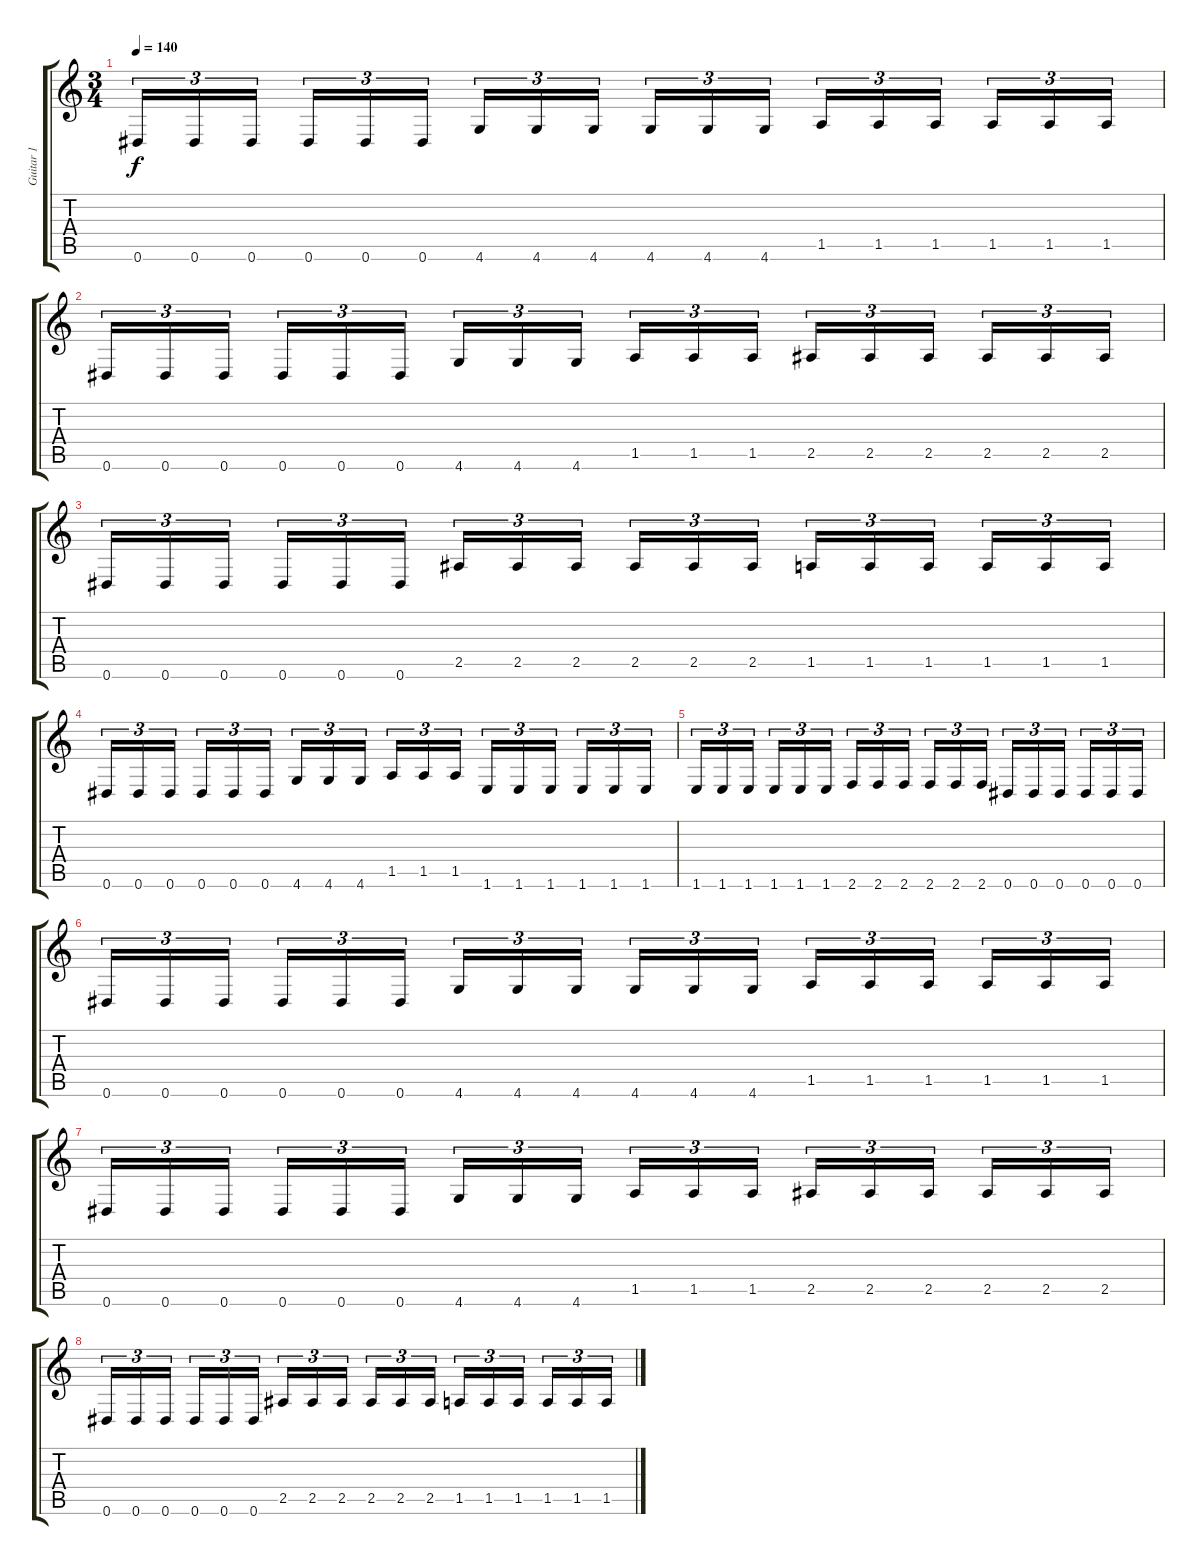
\track ("Guitar 1" "Guitar 1") {instrument distortionguitar}
\staff {score tabs}
\tuning (Eb4 Bb3 Gb3 Db3 Ab2 Eb2) {hide}
\ts (3 4)
\tempo 140
\clef g2
\ks c
0.6.16{tu (3 2) dy f volume 13} 0.6.16{tu (3 2)} 0.6.16{tu (3 2)} 0.6.16{tu (3 2)} 0.6.16{tu (3 2)} 0.6.16{tu (3 2)} 4.6.16{tu (3 2)} 4.6.16{tu (3 2)} 4.6.16{tu (3 2)} 4.6.16{tu (3 2)} 4.6.16{tu (3 2)} 4.6.16{tu (3 2)} 1.5.16{tu (3 2)} 1.5.16{tu (3 2)} 1.5.16{tu (3 2)} 1.5.16{tu (3 2)} 1.5.16{tu (3 2)} 1.5.16{tu (3 2)} |
0.6.16{tu (3 2)} 0.6.16{tu (3 2)} 0.6.16{tu (3 2)} 0.6.16{tu (3 2)} 0.6.16{tu (3 2)} 0.6.16{tu (3 2)} 4.6.16{tu (3 2)} 4.6.16{tu (3 2)} 4.6.16{tu (3 2)} 1.5.16{tu (3 2)} 1.5.16{tu (3 2)} 1.5.16{tu (3 2)} 2.5.16{tu (3 2)} 2.5.16{tu (3 2)} 2.5.16{tu (3 2)} 2.5.16{tu (3 2)} 2.5.16{tu (3 2)} 2.5.16{tu (3 2)} |
0.6.16{tu (3 2)} 0.6.16{tu (3 2)} 0.6.16{tu (3 2)} 0.6.16{tu (3 2)} 0.6.16{tu (3 2)} 0.6.16{tu (3 2)} 2.5.16{tu (3 2)} 2.5.16{tu (3 2)} 2.5.16{tu (3 2)} 2.5.16{tu (3 2)} 2.5.16{tu (3 2)} 2.5.16{tu (3 2)} 1.5.16{tu (3 2)} 1.5.16{tu (3 2)} 1.5.16{tu (3 2)} 1.5.16{tu (3 2)} 1.5.16{tu (3 2)} 1.5.16{tu (3 2)} |
0.6.16{tu (3 2)} 0.6.16{tu (3 2)} 0.6.16{tu (3 2)} 0.6.16{tu (3 2)} 0.6.16{tu (3 2)} 0.6.16{tu (3 2)} 4.6.16{tu (3 2)} 4.6.16{tu (3 2)} 4.6.16{tu (3 2)} 1.5.16{tu (3 2)} 1.5.16{tu (3 2)} 1.5.16{tu (3 2)} 1.6.16{tu (3 2)} 1.6.16{tu (3 2)} 1.6.16{tu (3 2)} 1.6.16{tu (3 2)} 1.6.16{tu (3 2)} 1.6.16{tu (3 2)} |
1.6.16{tu (3 2)} 1.6.16{tu (3 2)} 1.6.16{tu (3 2)} 1.6.16{tu (3 2)} 1.6.16{tu (3 2)} 1.6.16{tu (3 2)} 2.6.16{tu (3 2)} 2.6.16{tu (3 2)} 2.6.16{tu (3 2)} 2.6.16{tu (3 2)} 2.6.16{tu (3 2)} 2.6.16{tu (3 2)} 0.6.16{tu (3 2)} 0.6.16{tu (3 2)} 0.6.16{tu (3 2)} 0.6.16{tu (3 2)} 0.6.16{tu (3 2)} 0.6.16{tu (3 2)} |
0.6.16{tu (3 2)} 0.6.16{tu (3 2)} 0.6.16{tu (3 2)} 0.6.16{tu (3 2)} 0.6.16{tu (3 2)} 0.6.16{tu (3 2)} 4.6.16{tu (3 2)} 4.6.16{tu (3 2)} 4.6.16{tu (3 2)} 4.6.16{tu (3 2)} 4.6.16{tu (3 2)} 4.6.16{tu (3 2)} 1.5.16{tu (3 2)} 1.5.16{tu (3 2)} 1.5.16{tu (3 2)} 1.5.16{tu (3 2)} 1.5.16{tu (3 2)} 1.5.16{tu (3 2)} |
0.6.16{tu (3 2)} 0.6.16{tu (3 2)} 0.6.16{tu (3 2)} 0.6.16{tu (3 2)} 0.6.16{tu (3 2)} 0.6.16{tu (3 2)} 4.6.16{tu (3 2)} 4.6.16{tu (3 2)} 4.6.16{tu (3 2)} 1.5.16{tu (3 2)} 1.5.16{tu (3 2)} 1.5.16{tu (3 2)} 2.5.16{tu (3 2)} 2.5.16{tu (3 2)} 2.5.16{tu (3 2)} 2.5.16{tu (3 2)} 2.5.16{tu (3 2)} 2.5.16{tu (3 2)} |
0.6.16{tu (3 2)} 0.6.16{tu (3 2)} 0.6.16{tu (3 2)} 0.6.16{tu (3 2)} 0.6.16{tu (3 2)} 0.6.16{tu (3 2)} 2.5.16{tu (3 2)} 2.5.16{tu (3 2)} 2.5.16{tu (3 2)} 2.5.16{tu (3 2)} 2.5.16{tu (3 2)} 2.5.16{tu (3 2)} 1.5.16{tu (3 2)} 1.5.16{tu (3 2)} 1.5.16{tu (3 2)} 1.5.16{tu (3 2)} 1.5.16{tu (3 2)} 1.5.16{tu (3 2)}
